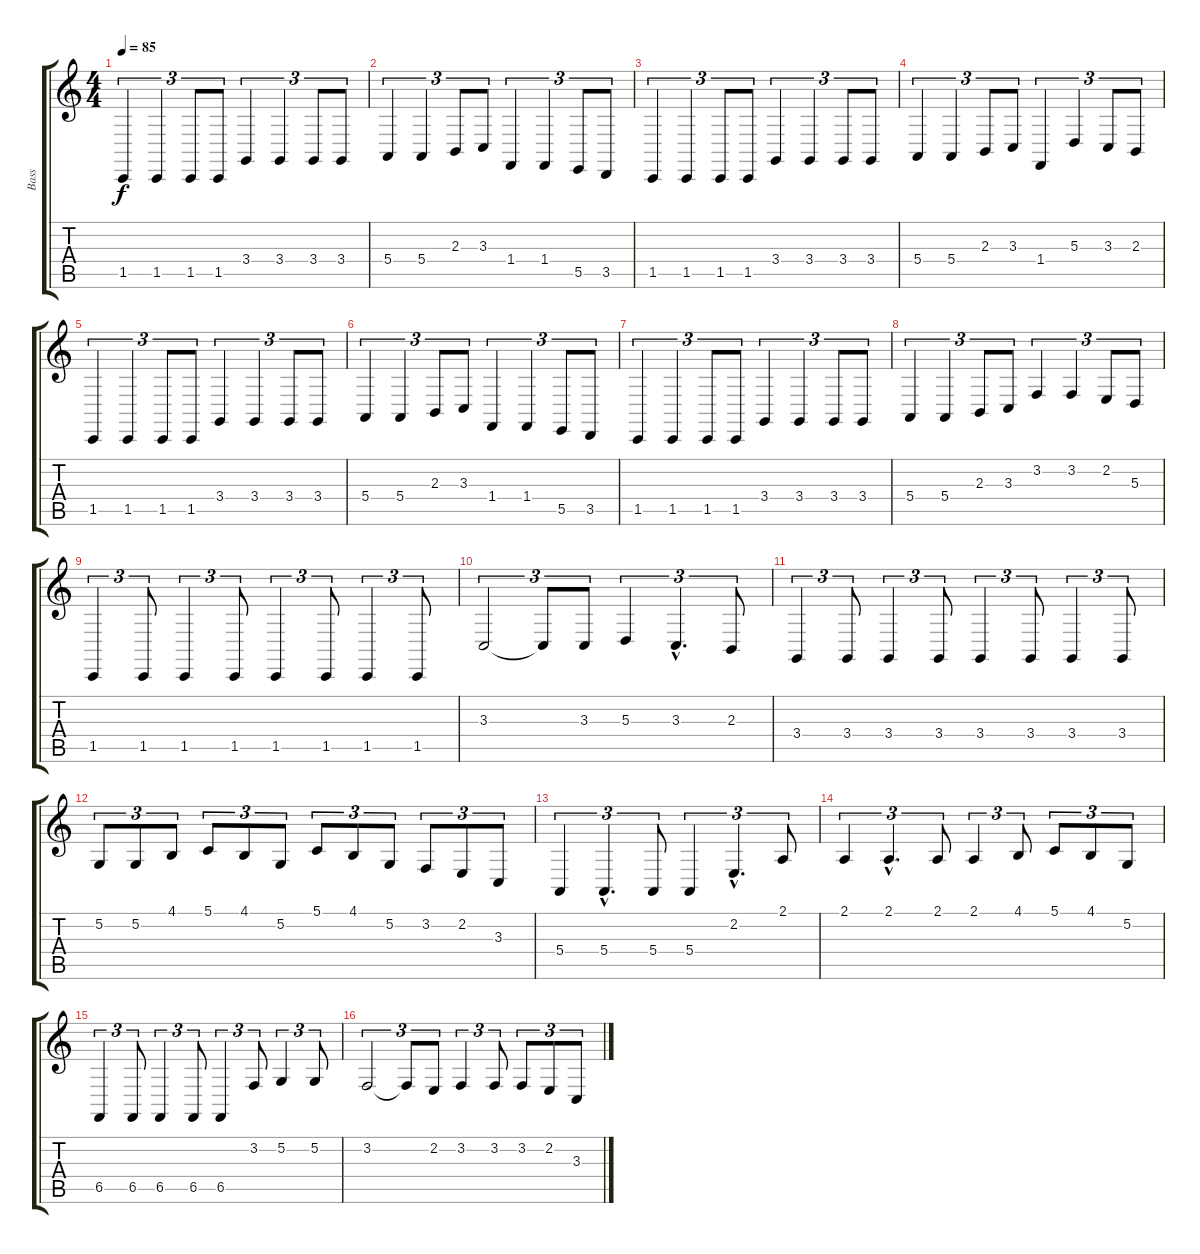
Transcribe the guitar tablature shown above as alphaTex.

\track ("Bass" "Bass") {instrument electricbasspick}
\staff {score tabs}
\tuning (G2 D2 A1 E1 B0 E2) {hide}
\ts (4 4)
\tempo 85
\clef g2
\ks c
1.5.4{tu (3 2) dy f} 1.5.4{tu (3 2)} 1.5.8{tu (3 2)} 1.5.8{tu (3 2)} 3.4.4{tu (3 2)} 3.4.4{tu (3 2)} 3.4.8{tu (3 2)} 3.4.8{tu (3 2)} |
5.4.4{tu (3 2)} 5.4.4{tu (3 2)} 2.3.8{tu (3 2)} 3.3.8{tu (3 2)} 1.4.4{tu (3 2)} 1.4.4{tu (3 2)} 5.5.8{tu (3 2)} 3.5.8{tu (3 2)} |
1.5.4{tu (3 2)} 1.5.4{tu (3 2)} 1.5.8{tu (3 2)} 1.5.8{tu (3 2)} 3.4.4{tu (3 2)} 3.4.4{tu (3 2)} 3.4.8{tu (3 2)} 3.4.8{tu (3 2)} |
5.4.4{tu (3 2)} 5.4.4{tu (3 2)} 2.3.8{tu (3 2)} 3.3.8{tu (3 2)} 1.4.4{tu (3 2)} 5.3.4{tu (3 2)} 3.3.8{tu (3 2)} 2.3.8{tu (3 2)} |
1.5.4{tu (3 2)} 1.5.4{tu (3 2)} 1.5.8{tu (3 2)} 1.5.8{tu (3 2)} 3.4.4{tu (3 2)} 3.4.4{tu (3 2)} 3.4.8{tu (3 2)} 3.4.8{tu (3 2)} |
5.4.4{tu (3 2)} 5.4.4{tu (3 2)} 2.3.8{tu (3 2)} 3.3.8{tu (3 2)} 1.4.4{tu (3 2)} 1.4.4{tu (3 2)} 5.5.8{tu (3 2)} 3.5.8{tu (3 2)} |
1.5.4{tu (3 2)} 1.5.4{tu (3 2)} 1.5.8{tu (3 2)} 1.5.8{tu (3 2)} 3.4.4{tu (3 2)} 3.4.4{tu (3 2)} 3.4.8{tu (3 2)} 3.4.8{tu (3 2)} |
5.4.4{tu (3 2)} 5.4.4{tu (3 2)} 2.3.8{tu (3 2)} 3.3.8{tu (3 2)} 3.2.4{tu (3 2)} 3.2.4{tu (3 2)} 2.2.8{tu (3 2)} 5.3.8{tu (3 2)} |
1.5.4{tu (3 2)} 1.5.8{tu (3 2)} 1.5.4{tu (3 2)} 1.5.8{tu (3 2)} 1.5.4{tu (3 2)} 1.5.8{tu (3 2)} 1.5.4{tu (3 2)} 1.5.8{tu (3 2)} |
3.3.2{tu (3 2)} 3.3{t}.8{tu (3 2)} 3.3.8{tu (3 2)} 5.3.4{tu (3 2)} 3.3{hac}.4{d tu (3 2)} 2.3.8{tu (3 2)} |
3.4.4{tu (3 2)} 3.4.8{tu (3 2)} 3.4.4{tu (3 2)} 3.4.8{tu (3 2)} 3.4.4{tu (3 2)} 3.4.8{tu (3 2)} 3.4.4{tu (3 2)} 3.4.8{tu (3 2)} |
5.2.8{tu (3 2)} 5.2.8{tu (3 2)} 4.1.8{tu (3 2)} 5.1.8{tu (3 2)} 4.1.8{tu (3 2)} 5.2.8{tu (3 2)} 5.1.8{tu (3 2)} 4.1.8{tu (3 2)} 5.2.8{tu (3 2)} 3.2.8{tu (3 2)} 2.2.8{tu (3 2)} 3.3.8{tu (3 2)} |
5.4.4{tu (3 2)} 5.4{hac}.4{d tu (3 2)} 5.4.8{tu (3 2)} 5.4.4{tu (3 2)} 2.2{hac}.4{d tu (3 2)} 2.1.8{tu (3 2)} |
2.1.4{tu (3 2)} 2.1{hac}.4{d tu (3 2)} 2.1.8{tu (3 2)} 2.1.4{tu (3 2)} 4.1.8{tu (3 2)} 5.1.8{tu (3 2)} 4.1.8{tu (3 2)} 5.2.8{tu (3 2)} |
6.5.4{tu (3 2)} 6.5.8{tu (3 2)} 6.5.4{tu (3 2)} 6.5.8{tu (3 2)} 6.5.4{tu (3 2)} 3.2.8{tu (3 2)} 5.2.4{tu (3 2)} 5.2.8{tu (3 2)} |
3.2.2{tu (3 2)} 3.2{t}.8{tu (3 2)} 2.2.8{tu (3 2)} 3.2.4{tu (3 2)} 3.2.8{tu (3 2)} 3.2.8{tu (3 2)} 2.2.8{tu (3 2)} 3.3.8{tu (3 2)}
